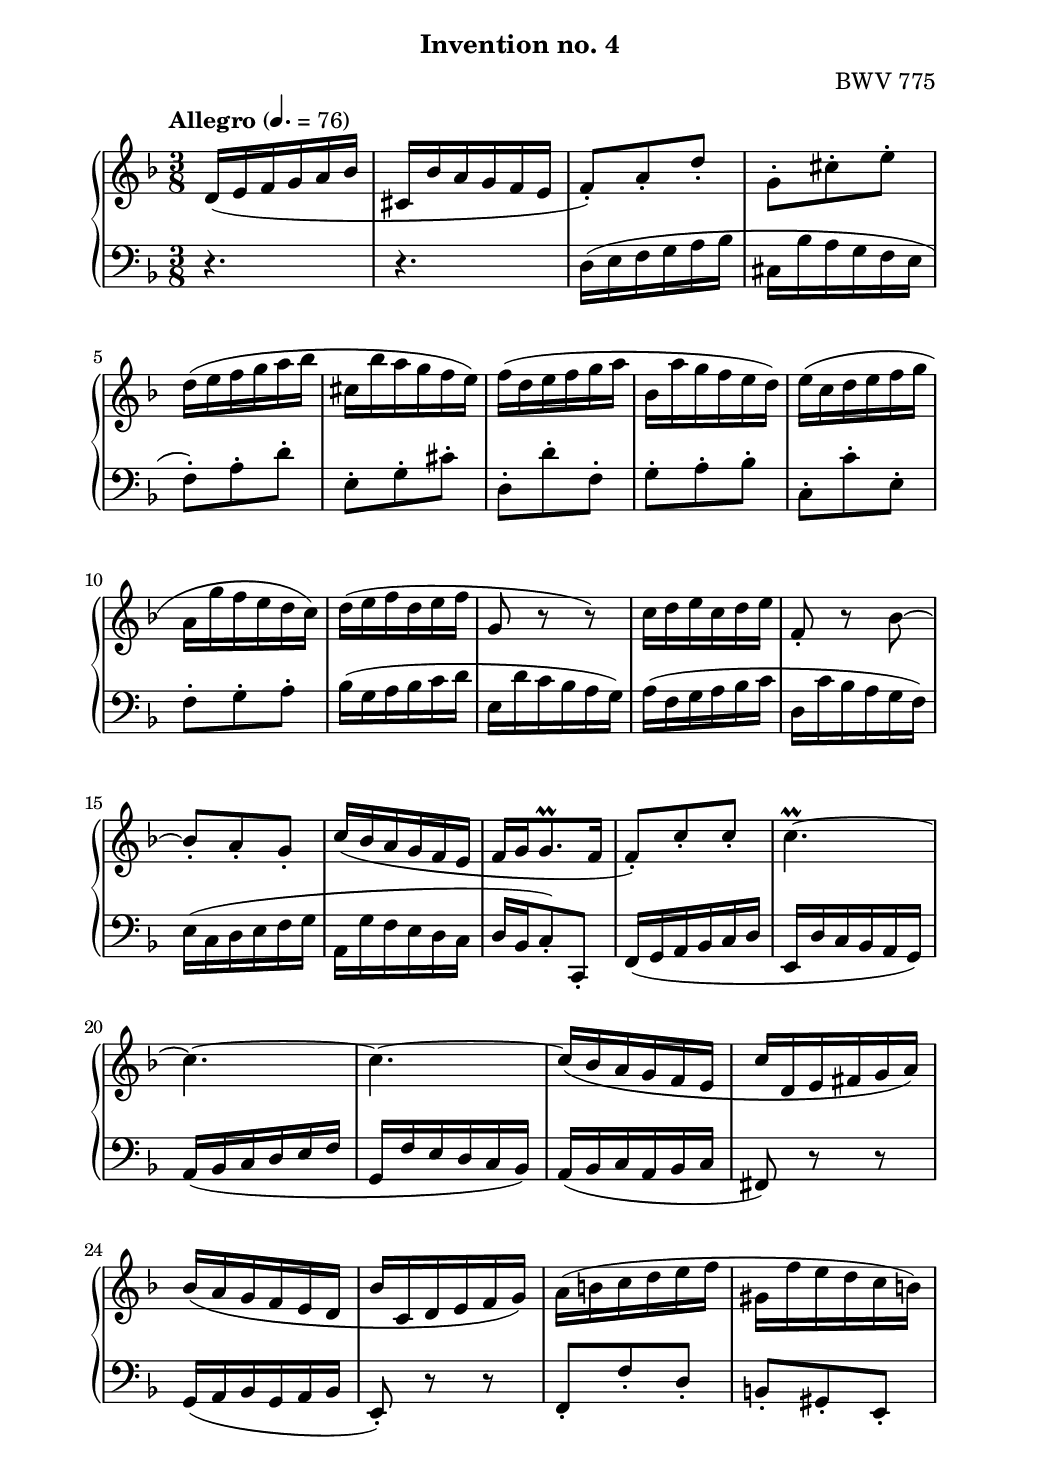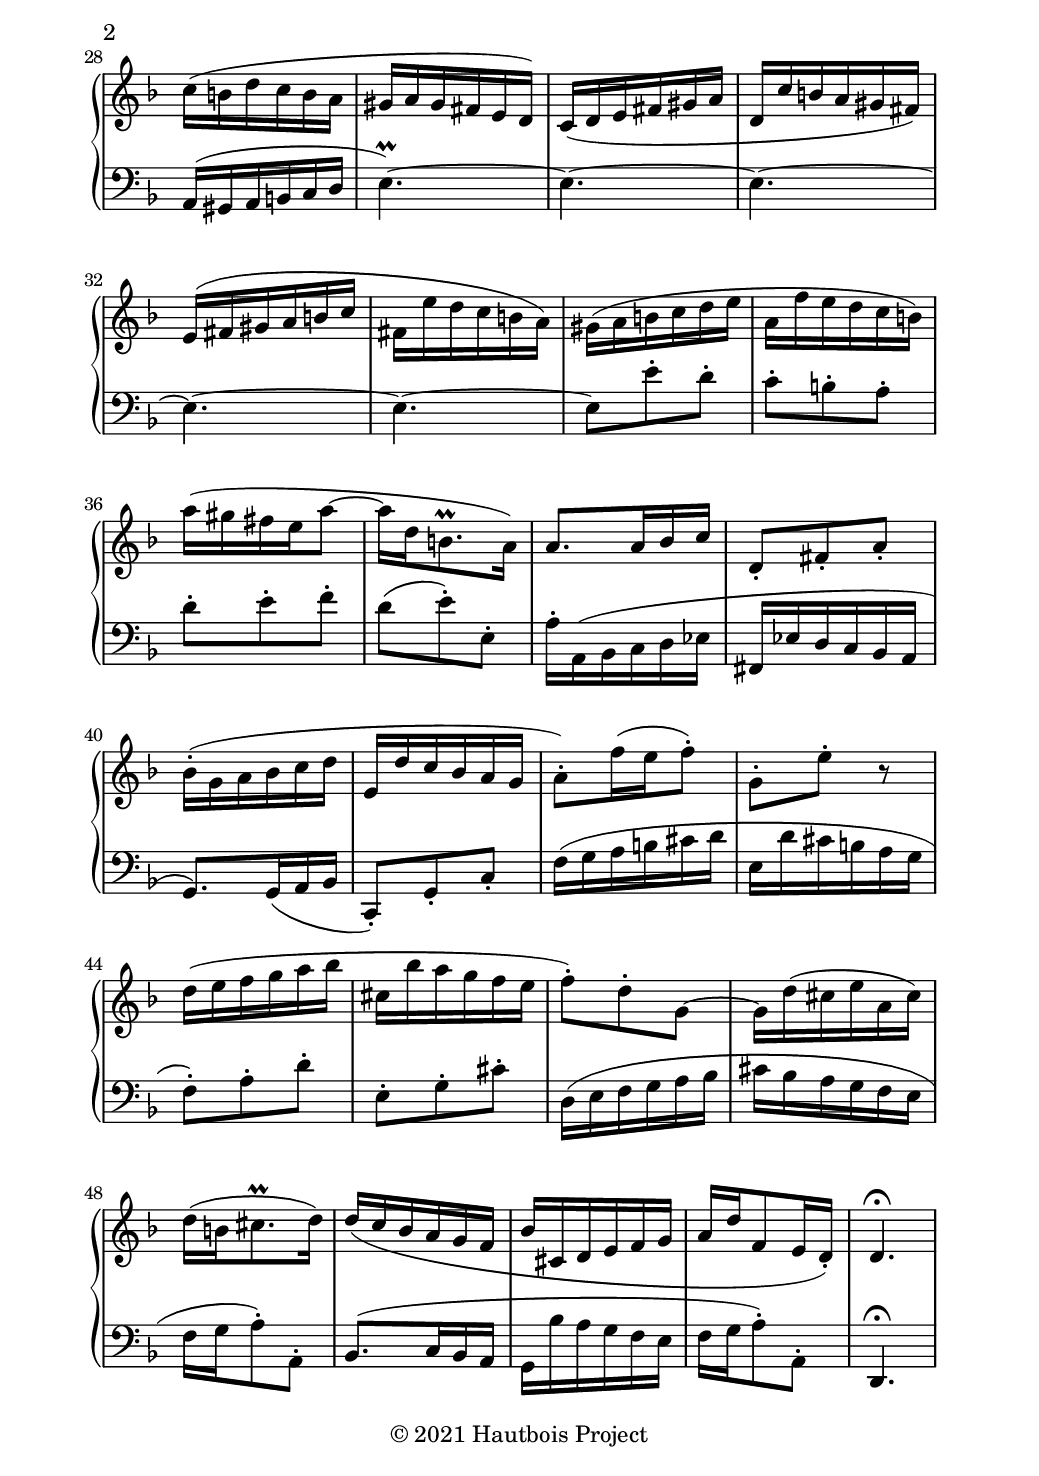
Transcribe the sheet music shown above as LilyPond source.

\version "2.23.5"
%% Generated by lilypond-book
%% Options: [exampleindent=10.16\mm,indent=0\mm,line-width=14.5\cm,noragged-right,papersize=a5,quote]
%\include "lilypond-book-preamble.ly"
\include "italiano.ly"

%****************************************************************
% Start cut-&-pastable-section

%****************************************************************

\paper {
  % Set paper
  #(set-paper-size "b5")
  indent = 0\mm
  line-width = 14.5\cm
  ragged-right = ##f
  line-width = #(- line-width (* mm 3.000000) (* mm 1))
}

\layout {
  
}

%*****************************************
%  Set Header
%*****************************************
\header {
  subtitle = "Invention no. 4"
  arranger = "BWV 775"
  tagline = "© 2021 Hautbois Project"
}

%*****************************************
% Start Voice
% Write the voices here
%*****************************************
MyMeter = \time 3/8
MyTempo = \tempo "Allegro" 4. = 76
MyKey = \key re \minor
PieceName = "d-Moll"

VoiceI = \relative {
  %bar 1 - 4
  re'16( mi fa sol la sib  
  dod, sib' la sol fa mi
  fa8\staccato) la\staccato re\staccato
  sol,\staccato dod\staccato mi\staccato
  
  %bar 5 - 8
  re16( mi fa sol la sib
  dod, sib' la sol fa mi)
  fa( re mi fa sol la
  sib, la' sol fa mi re)
  
  %bar 9 - 12
  mi( do re mi fa sol
  la, sol' fa mi re do)
  re( mi fa re mi fa
  sol,8 r8 r8)

  %bar 13 - 16
  do16 re mi do re mi
  fa,8\staccato r sib~
  sib\staccato la\staccato sol\staccato
  do16( sib la sol fa mi

  %bar 17 - 20
  fa sol sol8.\prall fa16
  fa8\staccato) do'\staccato do\staccato
  do4.~\prall
  do4.~

  %bar 21 - 24
  do4.~
  do16( sib la sol fa mi
  do' re, mi fad sol la)
  sib( la sol fa mi re

  %bar 25 - 28
  sib' do, re mi fa sol)
  la( si do re mi fa
  sold, fa' mi re do si)
  do( si re do si la

  %bar 29 - 32
  sold la sold fad mi re)
  do( re mi fad sold la 
  re, do' si la sold fad)
  mi( fad sold la si do

  %bar 33 - 36
  fad, mi' re do si la)
  sold( la si do re mi
  la, fa' mi re do si)
  la'( sold fad mi la8~

  %bar 37 - 40
  la16 re, si8.\prall la16)
  la8. la16 sib do
  re,8\staccato fad\staccato la\staccato
  sib16\staccato( sol la sib do re

  %bar 41 - 44
  mi, re' do sib la sol
  la8\staccato) fa'16( mi fa8\staccato)
  sol,\staccato mi'\staccato r
  re16( mi fa sol la sib 

  %bar 45 - 48
  dod, sib' la sol fa mi
  fa8\staccato) re\staccato sol,~
  sol16 re'( dod mi la, dod)
  re( si dod8.\prall re16)

  %bar 49 - 52
  re( do sib la sol fa
  sib dod, re mi fa sol
  la re fa,8 mi16 re\staccato)
  re4.\fermata

}


BassoI = \relative {
  %bar 1 - 4
  r4.
  r4.
  re16( mi fa sol la sib
  dod, sib' la sol fa mi
  
  %bar 5 - 8
  fa8\staccato) la\staccato re\staccato
  mi,\staccato sol\staccato dod\staccato
  re,\staccato re'\staccato fa,\staccato
  sol\staccato la\staccato sib\staccato

  %bar 9 - 12
  do,\staccato do'\staccato mi,\staccato
  fa\staccato sol\staccato la\staccato
  sib16( sol la sib do re
  mi, re' do sib la sol)

  %bar 13 - 16
  la( fa sol la sib do
  re, do' sib la sol fa)
  mi( do re mi fa sol
  la, sol' fa mi re do

  %bar 17 - 20
  re sib do8\staccato) do,\staccato
  fa16( sol la sib do re
  mi, re' do sib la sol)
  la( sib do re mi fa
  
  %bar 21 - 24
  sol, fa' mi re do sib)
  la( sib do la sib do
  fad,8) r8 r8
  sol16( la sib sol la sib

  %bar 25 - 28
  mi,8\staccato) r8 r8
  fa\staccato fa'\staccato re\staccato
  si\staccato sold\staccato mi\staccato
  la16( sold la si do re

  %bar 29 - 32
  mi4.~)\prall
  mi4.~
  mi4.~
  mi4.~

  %bar 33 - 36
  mi4.~
  mi8 mi'\staccato re\staccato
  do\staccato si\staccato la\staccato
  re\staccato mi\staccato fa\staccato

  %bar 37 - 40
  re( mi\staccato) mi,\staccato
  la16\staccato la,( sib do re mib
  fad, mib' re do sib la
  sol8.) sol16( la sib

  %bar 41 - 44
  do,8\staccato) sol'\staccato do\staccato
  fa16( sol la si dod re
  mi, re' dod si la sol
  fa8\staccato) la\staccato re\staccato

  %bar 45 - 48
  mi,\staccato sol\staccato dod\staccato
  re,16( mi fa sol la sib
  dod sib la sol fa mi
  fa sol la8\staccato) la,\staccato

  %bar 49 - 52
  sib8.( do16 sib la
  sol sib' la sol fa mi
  fa sol la8\staccato) la,\staccato
  re,4.\fermata

}


%*****************************************
%  Start Score
%*****************************************

%\markup { \vspace #1 }
\score {
  \header {
    %piece = \PieceName
  }
  \new PianoStaff <<
    \new Staff { 
      \clef "treble" 
      \MyTempo
      \MyKey
      \MyMeter
        \VoiceI
    }
    \new Staff { 
      \clef "bass"
      \MyTempo
      \MyKey
      \MyMeter
        \BassoI
    }
  >>
}

